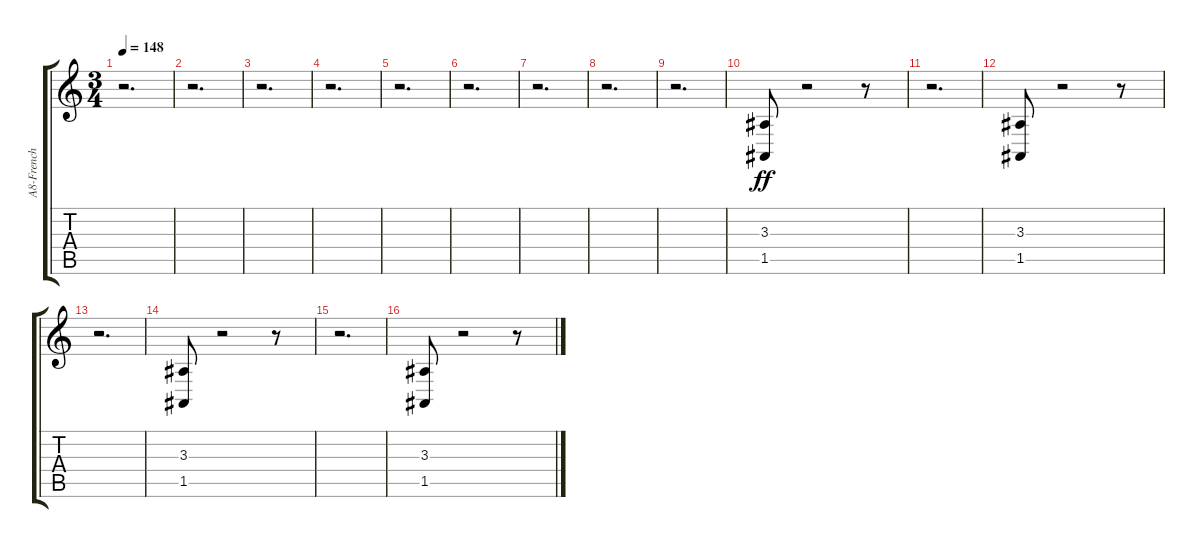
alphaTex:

\track ("A8-French Horns" "A8-French ") {instrument frenchhorn}
\staff {score tabs}
\tuning (E4 B3 G3 D3 A2 E2) {hide}
\ts (3 4)
\tempo 148
\clef g2
\ks c
r.2{d dy ff} |
r.2{d} |
r.2{d} |
r.2{d} |
r.2{d} |
r.2{d} |
r.2{d} |
r.2{d} |
r.2{d} |
(3.3 1.5).8 r.2 r.8 |
r.2{d} |
(3.3 1.5).8 r.2 r.8 |
r.2{d} |
(3.3 1.5).8 r.2 r.8 |
r.2{d} |
(3.3 1.5).8 r.2 r.8
